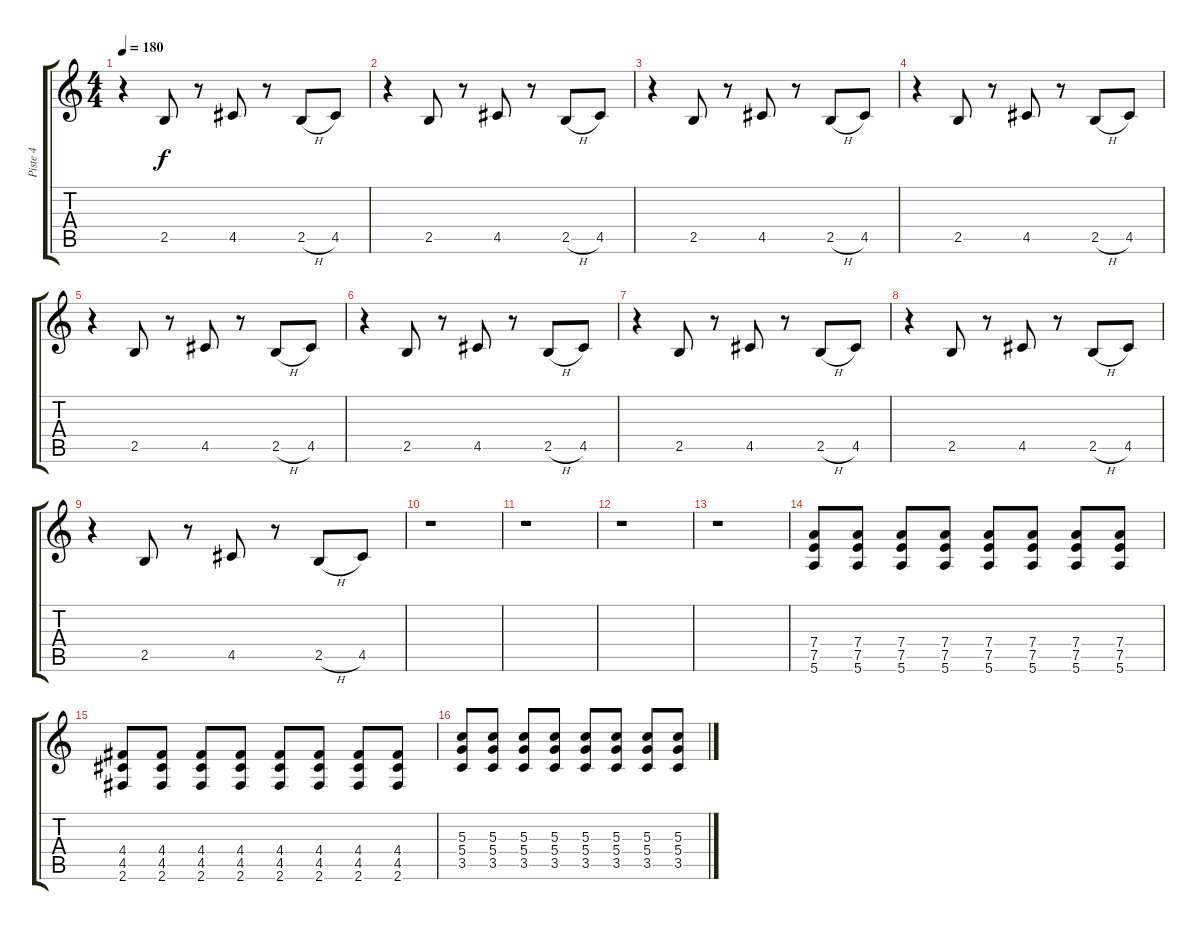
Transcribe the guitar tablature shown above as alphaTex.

\track ("Piste 4" "Piste 4") {instrument distortionguitar}
\staff {score tabs}
\tuning (E4 B3 G3 D3 A2 E2) {hide}
\ts (4 4)
\tempo 180
\clef g2
\ks c
r.4{dy f} 2.5.8 r.8 4.5.8 r.8 2.5{h}.8 4.5.8 |
r.4 2.5.8 r.8 4.5.8 r.8 2.5{h}.8 4.5.8 |
r.4 2.5.8 r.8 4.5.8 r.8 2.5{h}.8 4.5.8 |
r.4 2.5.8 r.8 4.5.8 r.8 2.5{h}.8 4.5.8 |
r.4 2.5.8 r.8 4.5.8 r.8 2.5{h}.8 4.5.8 |
r.4 2.5.8 r.8 4.5.8 r.8 2.5{h}.8 4.5.8 |
r.4 2.5.8 r.8 4.5.8 r.8 2.5{h}.8 4.5.8 |
r.4 2.5.8 r.8 4.5.8 r.8 2.5{h}.8 4.5.8 |
r.4 2.5.8 r.8 4.5.8 r.8 2.5{h}.8 4.5.8 |
r.1 |
r.1 |
r.1 |
r.1 |
(7.4 7.5 5.6).8 (7.4 7.5 5.6).8 (7.4 7.5 5.6).8 (7.4 7.5 5.6).8 (7.4 7.5 5.6).8 (7.4 7.5 5.6).8 (7.4 7.5 5.6).8 (7.4 7.5 5.6).8 |
(4.4 4.5 2.6).8 (4.4 4.5 2.6).8 (4.4 4.5 2.6).8 (4.4 4.5 2.6).8 (4.4 4.5 2.6).8 (4.4 4.5 2.6).8 (4.4 4.5 2.6).8 (4.4 4.5 2.6).8 |
(5.3 5.4 3.5).8 (5.3 5.4 3.5).8 (5.3 5.4 3.5).8 (5.3 5.4 3.5).8 (5.3 5.4 3.5).8 (5.3 5.4 3.5).8 (5.3 5.4 3.5).8 (5.3 5.4 3.5).8
